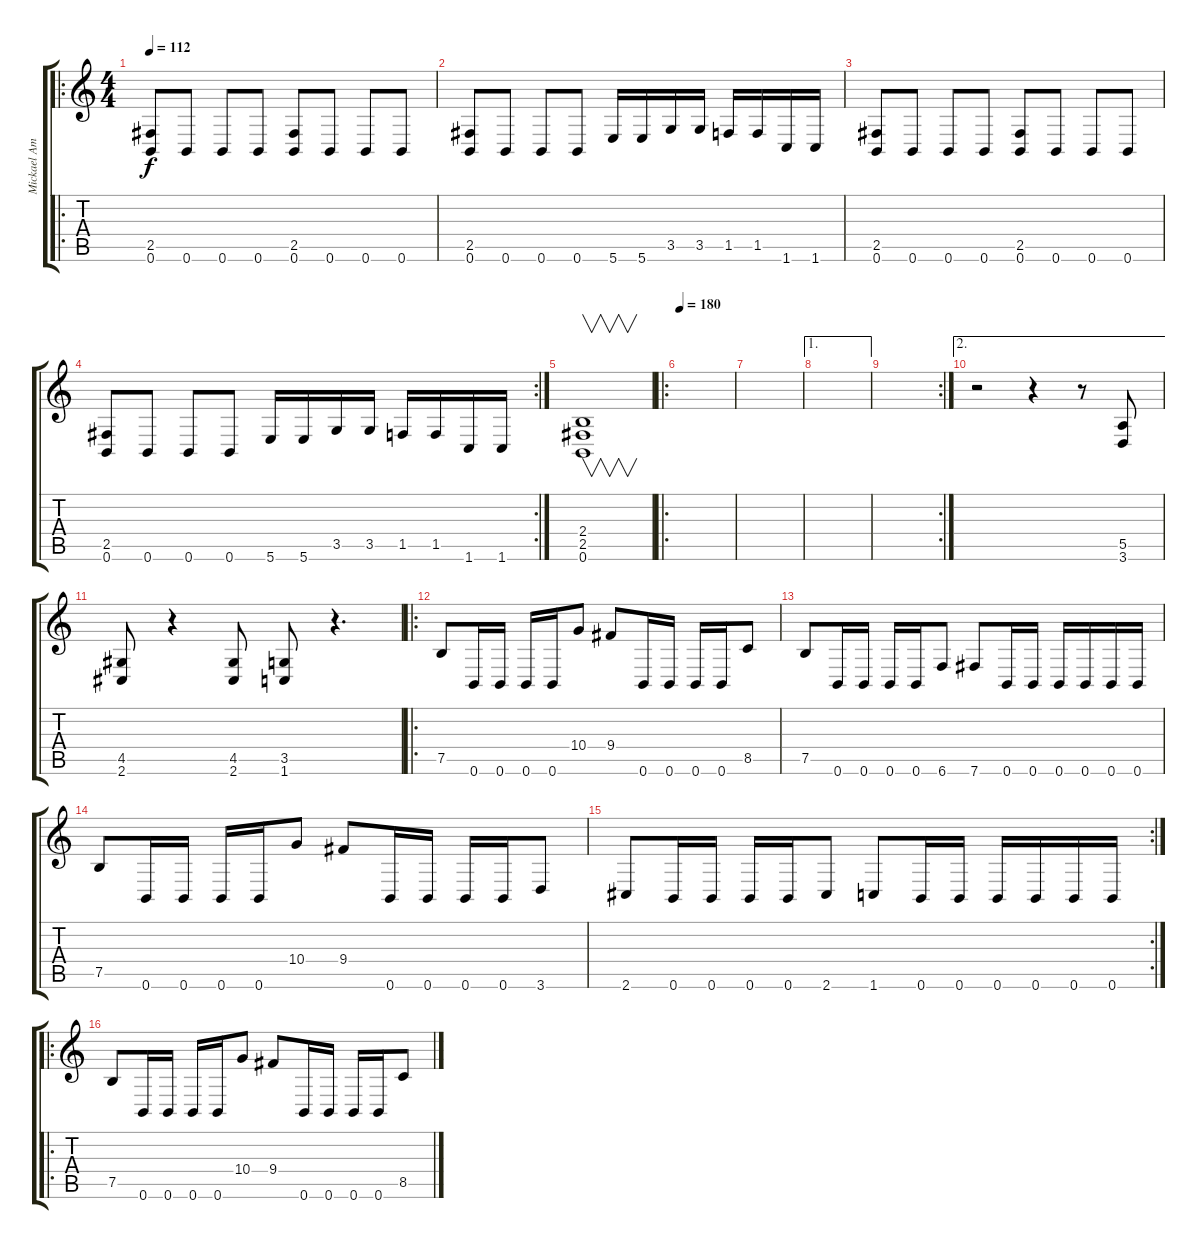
\track ("Mickael Amott" "Mickael Am") {instrument distortionguitar}
\staff {score tabs}
\tuning (B3 Gb3 D3 A2 E2 B1) {hide}
\ro
\ts (4 4)
\tempo 112
\clef g2
\ks c
(2.5 0.6).8{dy f instrument distortionguitar} 0.6.8 0.6.8 0.6.8 (2.5 0.6).8 0.6.8 0.6.8 0.6.8 |
(2.5 0.6).8 0.6.8 0.6.8 0.6.8 5.6.16 5.6.16 3.5.16 3.5.16 1.5.16 1.5.16 1.6.16 1.6.16 |
(2.5 0.6).8 0.6.8 0.6.8 0.6.8 (2.5 0.6).8 0.6.8 0.6.8 0.6.8 |
\rc 2
(2.5 0.6).8 0.6.8 0.6.8 0.6.8 5.6.16 5.6.16 3.5.16 3.5.16 1.5.16 1.5.16 1.6.16 1.6.16 |
(2.4 2.5 0.6).1{v} |
\ro
\tempo 180
|
|
\ae 1
|
\rc 2
|
\ae 2
r.2 r.4 r.8 (5.5 3.6).8 |
(4.5 2.6).8 r.4 (4.5 2.6).8 (3.5 1.6).8 r.4{d} |
\ro
7.5.8 0.6.16 0.6.16 0.6.16 0.6.16 10.4.8 9.4.8 0.6.16 0.6.16 0.6.16 0.6.16 8.5.8 |
7.5.8 0.6.16 0.6.16 0.6.16 0.6.16 6.6.8 7.6.8 0.6.16 0.6.16 0.6.16 0.6.16 0.6.16 0.6.16 |
7.5.8 0.6.16 0.6.16 0.6.16 0.6.16 10.4.8 9.4.8 0.6.16 0.6.16 0.6.16 0.6.16 3.6.8 |
\rc 2
2.6.8 0.6.16 0.6.16 0.6.16 0.6.16 2.6.8 1.6.8 0.6.16 0.6.16 0.6.16 0.6.16 0.6.16 0.6.16 |
\ro
7.5.8 0.6.16 0.6.16 0.6.16 0.6.16 10.4.8 9.4.8 0.6.16 0.6.16 0.6.16 0.6.16 8.5.8
